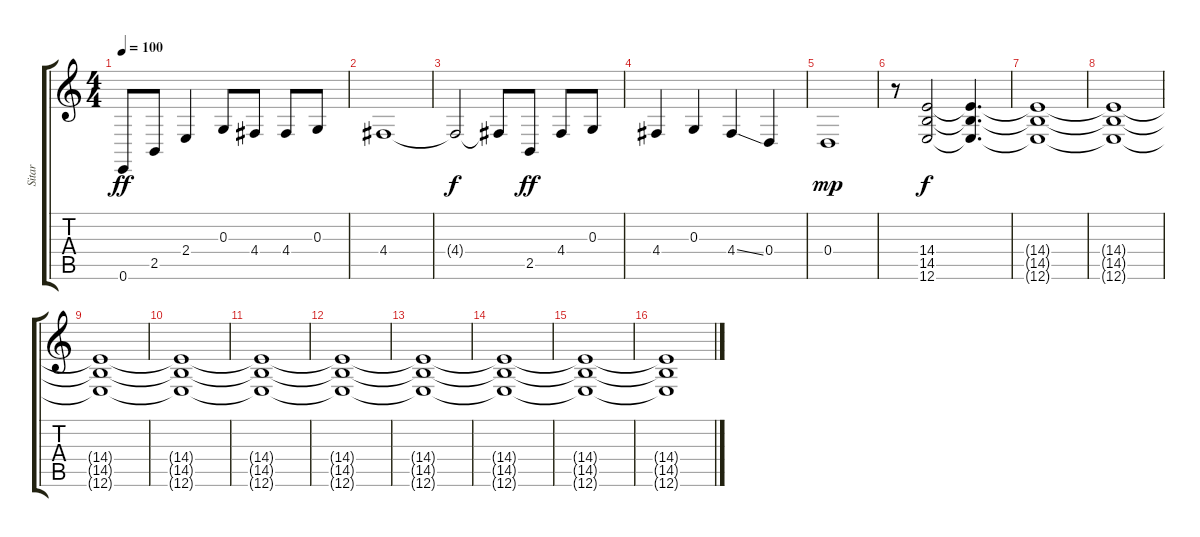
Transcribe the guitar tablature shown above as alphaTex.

\track ("Sitar" "Sitar") {instrument sitar}
\staff {score tabs}
\tuning (E4 B3 G3 D3 A2 E2) {hide}
\ts (4 4)
\tempo 100
\clef g2
\ks c
0.6.8{dy ff} 2.5.8 2.4.4 0.3.8 4.4.8 4.4.8 0.3.8 |
4.4.1 |
4.4{t}.2{dy f} 4.4{t}.8 2.5.8{dy ff} 4.4.8 0.3.8 |
4.4.4 0.3.4 4.4{ss}.4 0.4.4 |
0.4.1{dy mp} |
r.8{volume 9 instrument synthstrings1} (14.4 14.5 12.6).2{dy f} (14.4{t} 14.5{t} 12.6{t}).4{d} |
(14.4{t} 14.5{t} 12.6{t}).1 |
(14.4{t} 14.5{t} 12.6{t}).1 |
(14.4{t} 14.5{t} 12.6{t}).1 |
(14.4{t} 14.5{t} 12.6{t}).1 |
(14.4{t} 14.5{t} 12.6{t}).1 |
(14.4{t} 14.5{t} 12.6{t}).1 |
(14.4{t} 14.5{t} 12.6{t}).1 |
(14.4{t} 14.5{t} 12.6{t}).1 |
(14.4{t} 14.5{t} 12.6{t}).1{volume 3} |
(14.4{t} 14.5{t} 12.6{t}).1
